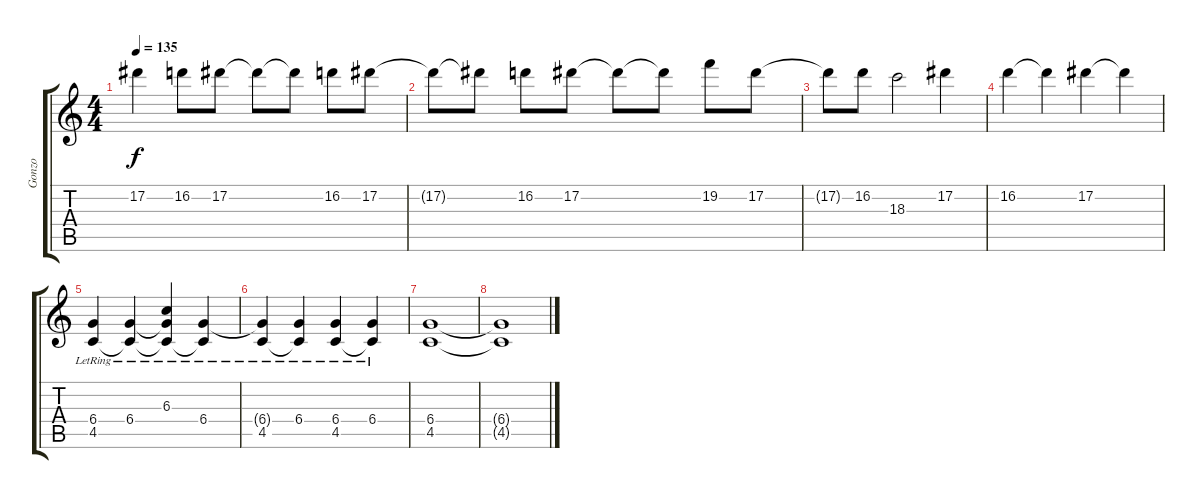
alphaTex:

\track ("Gonzo" "Gonzo") {instrument distortionguitar}
\staff {score tabs}
\tuning (Eb4 Bb3 Gb3 Db3 Ab2 Eb2) {hide}
\ts (4 4)
\tempo 135
\clef g2
\ks c
17.2{t}.4{dy f} 16.2.8 17.2.8 17.2{t}.8 17.2{t}.8 16.2.8 17.2.8 |
17.2{t}.8 17.2{t}.8 16.2.8 17.2.8 17.2{t}.8 17.2{t}.8 19.2.8 17.2.8 |
17.2{t}.8 16.2.8 18.3.2 17.2.4 |
16.2.4 16.2{t}.4 17.2.4 17.2{t}.4 |
(6.4{lr} 4.5{lr}).4 (6.4{lr} 4.5{t}).4 (6.3{lr} 6.4{t} 4.5{t}).4 (6.4{lr} 4.5{t}).4 |
(6.4{t} 4.5{lr}).4 (6.4{lr} 4.5{t}).4 (6.4{lr} 4.5{lr}).4 (6.4{lr} 4.5{t}).4 |
(6.4 4.5).1 |
(6.4{t} 4.5{t}).1
